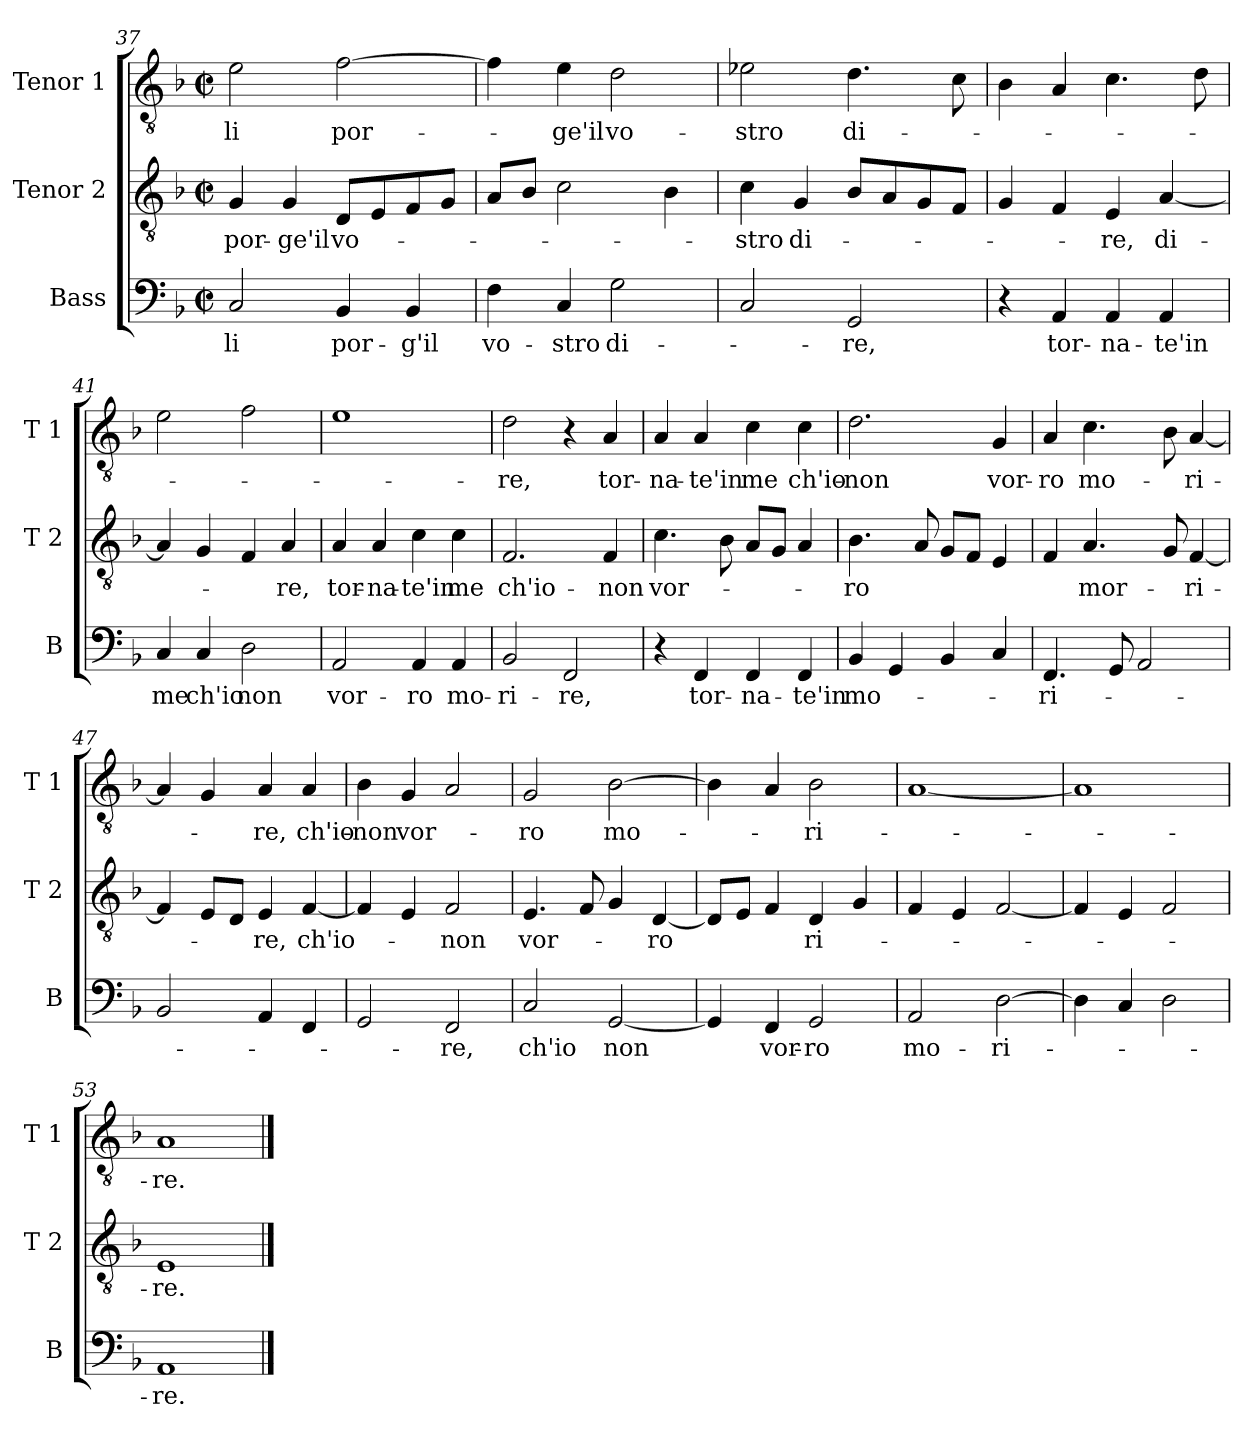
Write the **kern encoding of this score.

**kern	**text	**kern	**text	**kern	**text
*part3	*part3	*part2	*part2	*part1	*part1
*staff3	*staff3	*staff2	*staff2	*staff1	*staff1
*I"Bass	*	*I"Tenor 2	*	*I"Tenor 1	*
*I'B	*	*I'T 2	*	*I'T 1	*
*clefF4	*	*clefGv2	*	*clefGv2	*
*k[b-]	*	*k[b-]	*	*k[b-]	*
*F:	*	*F:	*	*F:	*
*M2/2	*	*M2/2	*	*M2/2	*
*met(c|)	*	*met(c|)	*	*met(c|)	*
=37	=37	=37	=37	=37	=37
!	!LO:LY:b	!	!LO:LY:b	!	!LO:LY:b
2C/	li	4G/	por-	2e\	li
!	!	!	!LO:LY:b	!	!
.	.	4G/	-ge'il	.	.
!	!LO:LY:b	!	!LO:LY:b	!	!LO:LY:b
4BB-/	por-	8D/L	vo-	[2f\	por-
.	.	8E/	.	.	.
!	!LO:LY:b	!	!	!	!
4BB-/	-g'il	8F/	.	.	.
.	.	8G/J	.	.	.
=38	=38	=38	=38	=38	=38
!	!LO:LY:b	!	!	!	!
4F\	vo-	8A/L	.	4f\]	.
.	.	8B-/J	.	.	.
!	!LO:LY:b	!	!	!	!LO:LY:b
4C/	-stro	2c\	.	4e\	-ge'il
!	!LO:LY:b	!	!	!	!LO:LY:b
2G\	di-	.	.	2d\	vo-
.	.	4B-\	.	.	.
=39	=39	=39	=39	=39	=39
!	!	!	!LO:LY:b	!	!LO:LY:b
2C/	.	4c\	-stro	2e-X\	-stro
!	!	!	!LO:LY:b	!	!
.	.	4G/	di-	.	.
!	!LO:LY:b	!	!	!	!LO:LY:b
2GG/	-re,	8B-/L	.	4.d\	di-
.	.	8A/	.	.	.
.	.	8G/	.	.	.
.	.	8F/J	.	8c\	.
!!LO:LB:g=z
=40	=40	=40	=40	=40	=40
4r	.	4G/	.	4B-\	.
!	!LO:LY:b	!	!	!	!
4AA/	tor-	4F/	.	4A/	.
!	!LO:LY:b	!	!LO:LY:b	!	!
4AA/	-na-	4E/	-re,	4.c\	.
!	!LO:LY:b	!	!LO:LY:b	!	!
4AA/	-te'in	[4A/	di-	.	.
.	.	.	.	8d\	.
=41	=41	=41	=41	=41	=41
!	!LO:LY:b	!	!	!	!
4C/	me	4A/]	.	2e\	.
!	!LO:LY:b	!	!	!	!
4C/	ch'io	4G/	.	.	.
!	!LO:LY:b	!	!	!	!
2D\	non	4F/	.	2f\	.
!	!	!	!LO:LY:b	!	!
.	.	4A/	-re,	.	.
=42	=42	=42	=42	=42	=42
!	!LO:LY:b	!	!LO:LY:b	!	!
2AA/	vor-	4A/	tor-	1e	.
!	!	!	!LO:LY:b	!	!
.	.	4A/	-na-	.	.
!	!LO:LY:b	!	!LO:LY:b	!	!
4AA/	-ro	4c\	-te'in	.	.
!	!LO:LY:b	!	!LO:LY:b	!	!
4AA/	mo-	4c\	me	.	.
=43	=43	=43	=43	=43	=43
!	!LO:LY:b	!	!LO:LY:b	!	!LO:LY:b
2BB-/	-ri-	2.F/	ch'io-	2d\	-re,
!	!LO:LY:b	!	!	!	!
2FF/	-re,	.	.	4r	.
!	!	!	!LO:LY:b	!	!LO:LY:b
.	.	4F/	-non	4A/	tor-
=44	=44	=44	=44	=44	=44
!	!	!	!LO:LY:b	!	!LO:LY:b
4r	.	4.c\	vor-	4A/	-na-
!	!LO:LY:b	!	!	!	!LO:LY:b
4FF/	tor-	.	.	4A/	-te'in
.	.	8B-\	.	.	.
!	!LO:LY:b	!	!	!	!LO:LY:b
4FF/	-na-	8A/L	.	4c\	me
.	.	8G/J	.	.	.
!	!LO:LY:b	!	!	!	!LO:LY:b
4FF/	-te'in	4A/	.	4c\	ch'io-
!!LO:LB:g=z
=45	=45	=45	=45	=45	=45
!	!LO:LY:b	!	!LO:LY:b	!	!LO:LY:b
4BB-/	mo-	4.B-\	-ro	2.d\	-non
4GG/	.	.	.	.	.
.	.	8A/	.	.	.
4BB-/	.	8G/L	.	.	.
.	.	8F/J	.	.	.
!	!	!	!	!	!LO:LY:b
4C/	.	4E/	.	4G/	vor-
=46	=46	=46	=46	=46	=46
!	!LO:LY:b	!	!	!	!LO:LY:b
4.FF/	-ri-	4F/	.	4A/	-ro
!	!	!	!LO:LY:b	!	!LO:LY:b
.	.	4.A/	mor-	4.c\	mo-
8GG/	.	.	.	.	.
2AA/	.	.	.	.	.
.	.	8G/	.	8B-\	.
!	!	!	!LO:LY:b	!	!LO:LY:b
.	.	[4F/	-ri-	[4A/	-ri-
=47	=47	=47	=47	=47	=47
2BB-/	.	4F/]	.	4A/]	.
.	.	8E/L	.	4G/	.
.	.	8D/J	.	.	.
!	!	!	!LO:LY:b	!	!LO:LY:b
4AA/	.	4E/	-re,	4A/	-re,
!	!	!	!LO:LY:b	!	!LO:LY:b
4FF/	.	[4F/	ch'io-	4A/	ch'io-
=48	=48	=48	=48	=48	=48
!	!	!	!	!	!LO:LY:b
2GG/	.	4F/]	.	4B-\	-non
!	!	!	!	!	!LO:LY:b
.	.	4E/	.	4G/	vor-
!	!LO:LY:b	!	!LO:LY:b	!	!
2FF/	-re,	2F/	-non	2A/	.
=49	=49	=49	=49	=49	=49
!	!LO:LY:b	!	!LO:LY:b	!	!LO:LY:b
2C/	ch'io	4.E/	vor-	2G/	-ro
.	.	8F/	.	.	.
!	!LO:LY:b	!	!	!	!LO:LY:b
[2GG/	non	4G/	.	[2B-\	mo-
!	!	!	!LO:LY:b	!	!
.	.	[4D/	-ro	.	.
!!LO:LB:g=z
=50	=50	=50	=50	=50	=50
4GG/]	.	8D/L]	.	4B-\]	.
.	.	8E/J	.	.	.
!	!LO:LY:b	!	!	!	!
4FF/	vor-	4F/	.	4A/	.
!	!LO:LY:b	!	!LO:LY:b	!	!LO:LY:b
2GG/	-ro	4D/	ri-	2B-\	-ri-
.	.	4G/	.	.	.
=51	=51	=51	=51	=51	=51
!	!LO:LY:b	!	!	!	!
2AA/	mo-	4F/	.	[1A	.
.	.	4E/	.	.	.
!	!LO:LY:b	!	!	!	!
[2D\	-ri-	[2F/	.	.	.
=52	=52	=52	=52	=52	=52
4D\]	.	4F/]	.	1A]	.
4C/	.	4E/	.	.	.
2D\	.	2F/	.	.	.
=53	=53	=53	=53	=53	=53
!	!LO:LY:b	!	!LO:LY:b	!	!LO:LY:b
1AA	-re.	1E	-re.	1A	-re.
==	==	==	==	==	==
*-	*-	*-	*-	*-	*-
